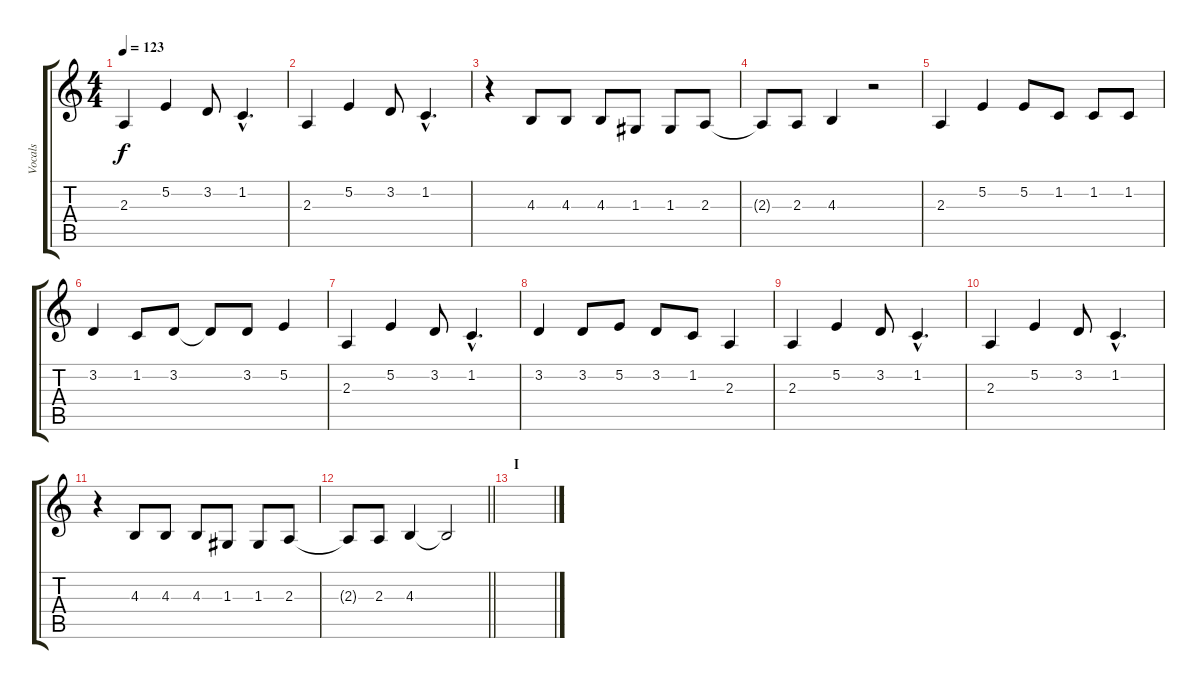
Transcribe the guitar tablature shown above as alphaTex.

\track ("Vocals" "Vocals") {instrument baritonesax}
\staff {score tabs}
\tuning (E4 B3 G3 D3 A2 E2) {hide}
\ts (4 4)
\tempo 123
\clef g2
\ks c
2.3.4{dy f} 5.2.4 3.2.8 1.2{hac}.4{d} |
2.3.4 5.2.4 3.2.8 1.2{hac}.4{d} |
r.4 4.3.8 4.3.8 4.3.8 1.3.8 1.3.8 2.3.8 |
2.3{t}.8 2.3.8 4.3.4 r.2 |
2.3.4 5.2.4 5.2.8 1.2.8 1.2.8 1.2.8 |
3.2.4 1.2.8 3.2.8 3.2{t}.8 3.2.8 5.2.4 |
2.3.4 5.2.4 3.2.8 1.2{hac}.4{d} |
3.2.4 3.2.8 5.2.8 3.2.8 1.2.8 2.3.4 |
2.3.4 5.2.4 3.2.8 1.2{hac}.4{d} |
2.3.4 5.2.4 3.2.8 1.2{hac}.4{d} |
r.4 4.3.8 4.3.8 4.3.8 1.3.8 1.3.8 2.3.8 |
\barLineRight lightlight
2.3{t}.8 2.3.8 4.3.4 4.3{t}.2 |
\section ("" "I")
